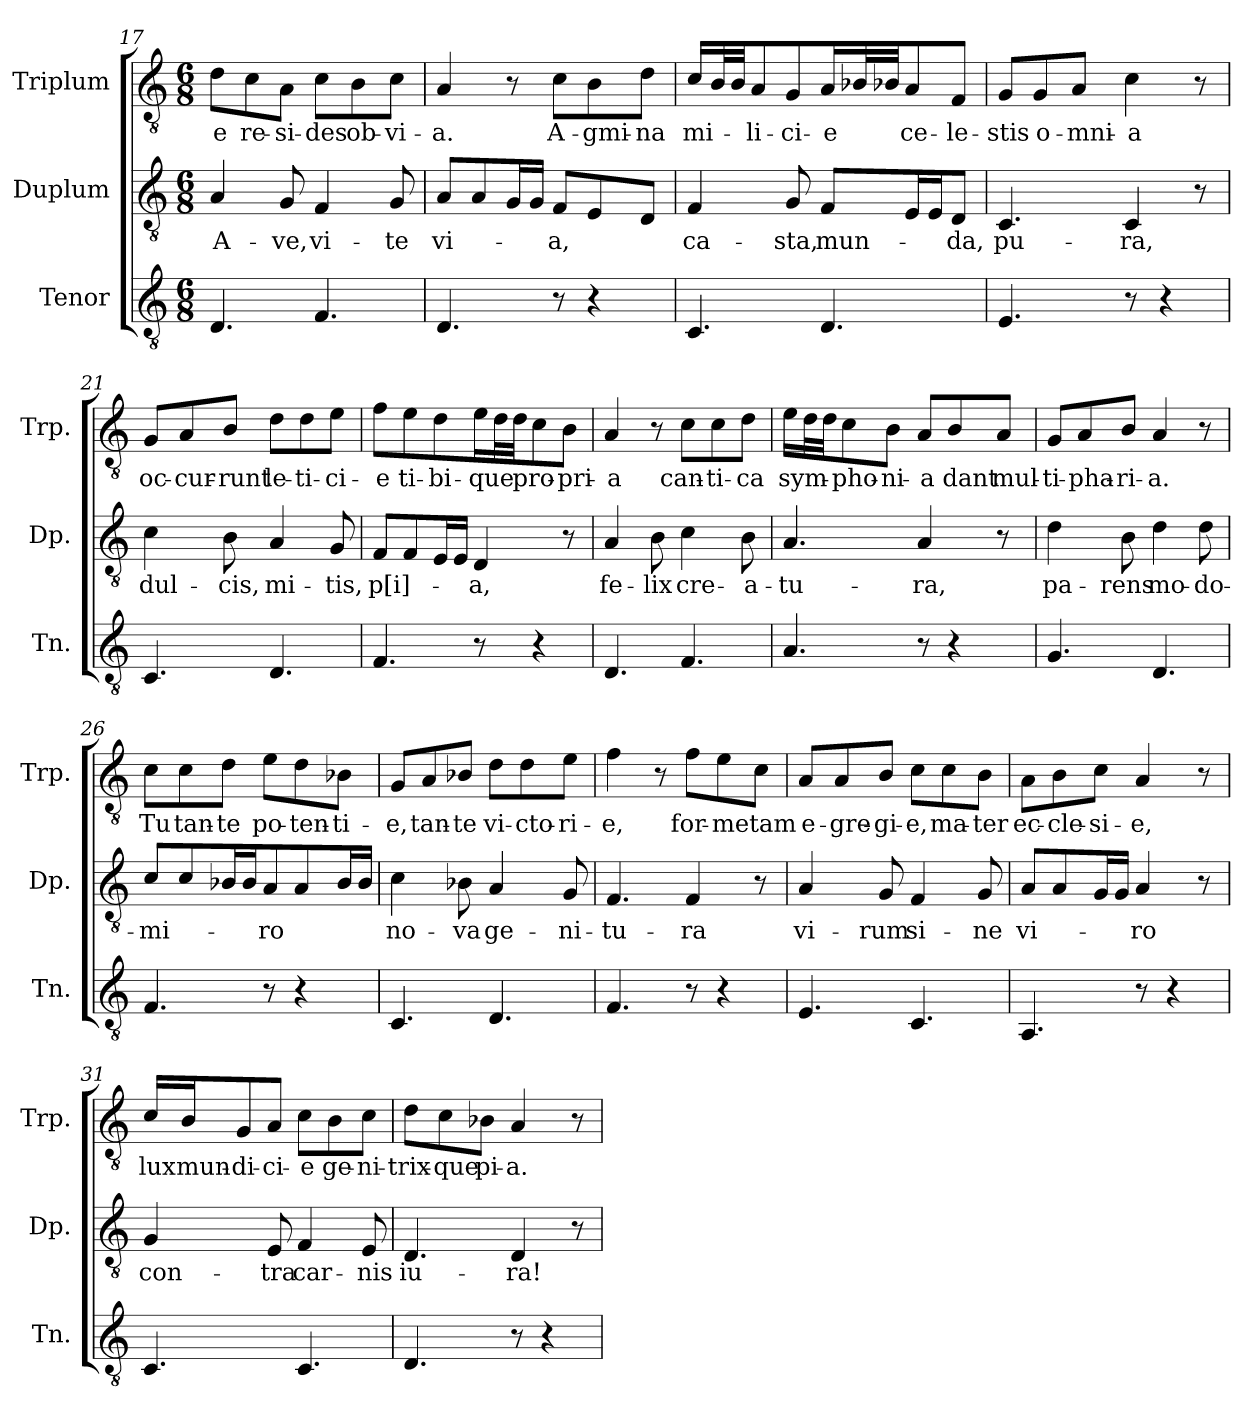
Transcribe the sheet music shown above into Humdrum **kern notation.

**kern	**kern	**text	**kern	**text
*part3	*part2	*part2	*part1	*part1
*staff3	*staff2	*staff2	*staff1	*staff1
*I"Tenor	*I"Duplum	*	*I"Triplum	*
*I'Tn.	*I'Dp.	*	*I'Trp.	*
*clefGv2	*clefGv2	*	*clefGv2	*
*k[]	*k[]	*	*k[]	*
*M6/8	*M6/8	*	*M6/8	*
=17	=17	=17	=17	=17
!	!	!LO:LY:b	!	!LO:LY:b
4.D/	4A/	A-	8d\L	-e
!	!	!	!	!LO:LY:b
.	.	.	8c\	re-
!	!	!LO:LY:b	!	!LO:LY:b
.	8G/	-ve,	8A\J	-si-
!	!	!LO:LY:b	!	!LO:LY:b
4.F/	4F/	vi-	8c\L	-des
!	!	!	!	!LO:LY:b
.	.	.	8B\	ob-
!	!	!LO:LY:b	!	!LO:LY:b
.	8G/	-te	8c\J	-vi-
=18	=18	=18	=18	=18
!	!	!LO:LY:b	!	!LO:LY:b
4.D/	8A/L	vi-	4A/	-a.
.	8A/	.	.	.
*	*tremolo	*	*	*
.	16G/	.	8r	.
.	16G/JJ	.	.	.
*	*Xtremolo	*	*	*
!	!	!LO:LY:b	!	!LO:LY:b
8r	8F/L	-a,	8c\L	A-
!	!	!	!	!LO:LY:b
4r	8E/	.	8B\	-gmi-
!	!	!	!	!LO:LY:b
.	8D/J	.	8d\J	-na
=19	=19	=19	=19	=19
!	!	!LO:LY:b	!	!LO:LY:b
4.C/	4F/	ca-	16c/LL	mi-
*	*	*	*tremolo	*
.	.	.	32B/	.
.	.	.	32B/JJJ	.
*	*	*	*Xtremolo	*
!	!	!	!	!LO:LY:b
.	.	.	8A/	-li-
!	!	!LO:LY:b	!	!LO:LY:b
.	8G/	-sta,	8G/J	-ci-
!	!	!LO:LY:b	!	!LO:LY:b
4.D/	8F/L	mun-	16A/LL	-e
*	*	*	*tremolo	*
.	.	.	32B-X/	.
.	.	.	32B-X/JJJ	.
*	*	*	*Xtremolo	*
!	!	!	!	!LO:LY:b
*	*tremolo	*	*	*
.	16E/	.	8A/	ce-
.	16E/	.	.	.
*	*Xtremolo	*	*	*
!	!	!LO:LY:b	!	!LO:LY:b
.	8D/J	-da,	8F/J	-le-
!!LO:LB:g=z
=20	=20	=20	=20	=20
!	!	!LO:LY:b	!	!LO:LY:b
4.E/	4.C/	pu-	8G/L	-stis
!	!	!	!	!LO:LY:b
.	.	.	8G/	o-
!	!	!	!	!LO:LY:b
.	.	.	8A/J	-mni-
!	!	!LO:LY:b	!	!LO:LY:b
8r	4C/	-ra,	4c\	-a
4r	.	.	.	.
.	8r	.	8r	.
=21	=21	=21	=21	=21
!	!	!LO:LY:b	!	!LO:LY:b
4.C/	4c\	dul-	8G/L	oc-
!	!	!	!	!LO:LY:b
.	.	.	8A/	-cur-
!	!	!LO:LY:b	!	!LO:LY:b
.	8B\	-cis,	8B/J	-runt
!	!	!LO:LY:b	!	!LO:LY:b
4.D/	4A/	mi-	8d\L	le-
!	!	!	!	!LO:LY:b
.	.	.	8d\	-ti-
!	!	!LO:LY:b	!	!LO:LY:b
.	8G/	-tis,	8e\J	-ci-
=22	=22	=22	=22	=22
!	!	!LO:LY:b	!	!LO:LY:b
4.F/	8F/L	p[i]-	8f\L	-e
!	!	!	!	!LO:LY:b
.	8F/	.	8e\	ti-
!	!	!	!	!LO:LY:b
*	*tremolo	*	*	*
.	16E/	.	8d\J	-bi-
.	16E/JJ	.	.	.
*	*Xtremolo	*	*	*
!	!	!LO:LY:b	!	!LO:LY:b
8r	4D/	-a,	16e\LL	-que
*	*	*	*tremolo	*
.	.	.	32d\	.
.	.	.	32d\JJJ	.
*	*	*	*Xtremolo	*
!	!	!	!	!LO:LY:b
4r	.	.	8c\	pro-
!	!	!	!	!LO:LY:b
.	8r	.	8B\J	-pri-
=23	=23	=23	=23	=23
!	!	!LO:LY:b	!	!LO:LY:b
4.D/	4A/	fe-	4A/	-a
!	!	!LO:LY:b	!	!
.	8B\	-lix	8r	.
!	!	!LO:LY:b	!	!LO:LY:b
4.F/	4c\	cre-	8c\L	can-
!	!	!	!	!LO:LY:b
.	.	.	8c\	-ti-
!	!	!LO:LY:b	!	!LO:LY:b
.	8B\	-a-	8d\J	-ca
=24	=24	=24	=24	=24
!	!	!LO:LY:b	!	!LO:LY:b
4.A/	4.A/	-tu-	16e\LL	sym-
*	*	*	*tremolo	*
.	.	.	32d\	.
.	.	.	32d\JJJ	.
*	*	*	*Xtremolo	*
!	!	!	!	!LO:LY:b
.	.	.	8c\	-pho-
!	!	!	!	!LO:LY:b
.	.	.	8B\J	-ni-
!	!	!LO:LY:b	!	!LO:LY:b
8r	4A/	-ra,	8A/L	-a
!	!	!	!	!LO:LY:b
4r	.	.	8B/	dant
!	!	!	!	!LO:LY:b
.	8r	.	8A/J	mul-
!!LO:LB:g=z
=25	=25	=25	=25	=25
!	!	!LO:LY:b	!	!LO:LY:b
4.G/	4d\	pa-	8G/L	-ti-
!	!	!	!	!LO:LY:b
.	.	.	8A/	-pha-
!	!	!LO:LY:b	!	!LO:LY:b
.	8B\	-rens	8B/J	-ri-
!	!	!LO:LY:b	!	!LO:LY:b
4.D/	4d\	mo-	4A/	-a.
!	!	!LO:LY:b	!	!
.	8d\	-do-	8r	.
=26	=26	=26	=26	=26
!	!	!LO:LY:b	!	!LO:LY:b
4.F/	8c\L	-mi-	8c\L	Tu
!	!	!	!	!LO:LY:b
.	8c\	.	8c\	tan-
!	!	!	!	!LO:LY:b
*	*tremolo	*	*	*
.	16B-i\	.	8d\J	-te
.	16B-i\JJ	.	.	.
*	*Xtremolo	*	*	*
!	!	!LO:LY:b	!	!LO:LY:b
8r	8A/L	-ro	8e\L	po-
!	!	!	!	!LO:LY:b
4r	8A/	.	8d\	-ten-
!	!	!	!	!LO:LY:b
*	*tremolo	*	*	*
.	16B-i/	.	8B-i\J	-ti-
.	16B-i/JJ	.	.	.
*	*Xtremolo	*	*	*
=27	=27	=27	=27	=27
!	!	!LO:LY:b	!	!LO:LY:b
4.C/	4c\	no-	8G/L	-e,
!	!	!	!	!LO:LY:b
.	.	.	8A/	tan-
!	!	!LO:LY:b	!	!LO:LY:b
.	8B-X\	-va	8B-i/J	-te
!	!	!LO:LY:b	!	!LO:LY:b
4.D/	4A/	ge-	8d\L	vi-
!	!	!	!	!LO:LY:b
.	.	.	8d\	-cto-
!	!	!LO:LY:b	!	!LO:LY:b
.	8G/	-ni-	8e\J	-ri-
=28	=28	=28	=28	=28
!	!	!LO:LY:b	!	!LO:LY:b
4.F/	4.F/	-tu-	4f\	-e,
.	.	.	8r	.
!	!	!LO:LY:b	!	!LO:LY:b
8r	4F/	-ra	8f\L	for-
!	!	!	!	!LO:LY:b
4r	.	.	8e\	-me
!	!	!	!	!LO:LY:b
.	8r	.	8c\J	tam
=29	=29	=29	=29	=29
!	!	!LO:LY:b	!	!LO:LY:b
4.E/	4A/	vi-	8A/L	e-
!	!	!	!	!LO:LY:b
.	.	.	8A/	-gre-
!	!	!LO:LY:b	!	!LO:LY:b
.	8G/	-rum	8B/J	-gi-
!	!	!LO:LY:b	!	!LO:LY:b
4.C/	4F/	si-	8c\L	-e,
!	!	!	!	!LO:LY:b
.	.	.	8c\	ma-
!	!	!LO:LY:b	!	!LO:LY:b
.	8G/	-ne	8B\J	-ter
!!LO:PB:g=z
=30	=30	=30	=30	=30
!	!	!LO:LY:b	!	!LO:LY:b
4.AA/	8A/L	vi-	8A\L	ec-
!	!	!	!	!LO:LY:b
.	8A/	.	8B\	-cle-
!	!	!	!	!LO:LY:b
*	*tremolo	*	*	*
.	16G/	.	8c\J	-si-
.	16G/JJ	.	.	.
*	*Xtremolo	*	*	*
!	!	!LO:LY:b	!	!LO:LY:b
8r	4A/	-ro	4A/	-e,
4r	.	.	.	.
.	8r	.	8r	.
=31	=31	=31	=31	=31
!	!	!LO:LY:b	!	!LO:LY:b
4.C/	4G/	con-	16c/LL	lux
!	!	!	!	!LO:LY:b
.	.	.	16B/J	mun-
!	!	!	!	!LO:LY:b
.	.	.	8G/	-di-
!	!	!LO:LY:b	!	!LO:LY:b
.	8E/	-tra	8A/J	-ci-
!	!	!LO:LY:b	!	!LO:LY:b
4.C/	4F/	car-	8c\L	-e
!	!	!	!	!LO:LY:b
.	.	.	8B\	ge-
!	!	!LO:LY:b	!	!LO:LY:b
.	8E/	-nis	8c\J	-ni-
=32	=32	=32	=32	=32
!	!	!LO:LY:b	!	!LO:LY:b
4.D/	4.D/	iu-	8d\L	-trix-
!	!	!	!	!LO:LY:b
.	.	.	8c\	-que
!	!	!	!	!LO:LY:b
.	.	.	8B-i\J	pi-
!	!	!LO:LY:b	!	!LO:LY:b
8r	4D/	-ra!	4A/	-a.
4r	.	.	.	.
.	8r	.	8r	.
=	=	=	=	=
*-	*-	*-	*-	*-
